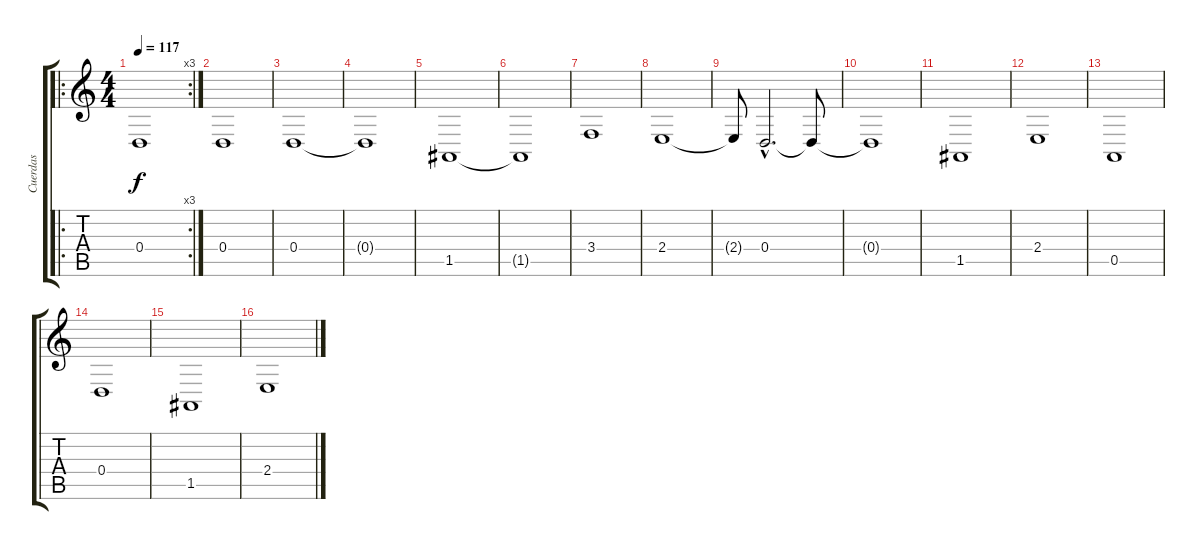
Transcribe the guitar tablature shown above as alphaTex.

\track ("Cuerdas" "Cuerdas") {instrument synthstrings1}
\staff {score tabs}
\tuning (E4 B3 G3 D3 A2 E2) {hide}
\ro
\rc 3
\ts (4 4)
\tempo 117
\clef g2
\ks c
0.4.1{dy f instrument synthstrings1} |
0.4.1 |
0.4.1 |
0.4{t}.1 |
1.5.1 |
1.5{t}.1 |
3.4.1 |
2.4.1 |
2.4{t}.8 0.4{hac}.2{d} 0.4{t}.8 |
0.4{t}.1 |
1.5.1 |
2.4.1 |
0.5.1 |
0.4.1 |
1.5.1 |
2.4.1
